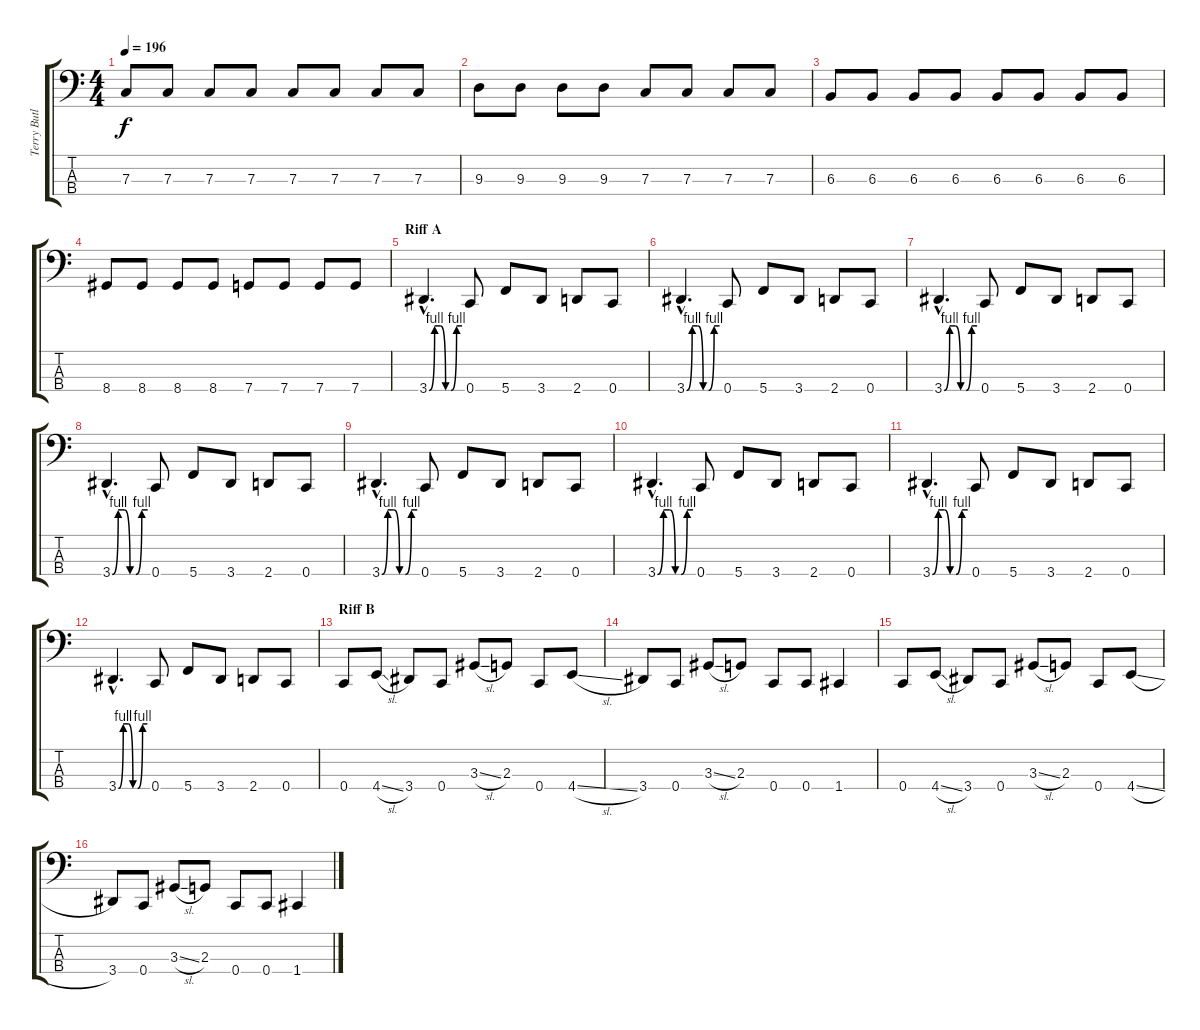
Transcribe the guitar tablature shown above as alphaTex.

\track ("Terry Butler" "Terry Butl") {instrument electricbassfinger}
\staff {score tabs}
\tuning (Eb2 Bb1 F1 C1) {hide}
\ts (4 4)
\tempo 196
\clef f4
\ks c
7.3.8{dy f} 7.3.8 7.3.8 7.3.8 7.3.8 7.3.8 7.3.8 7.3.8 |
9.3.8 9.3.8 9.3.8 9.3.8 7.3.8 7.3.8 7.3.8 7.3.8 |
6.3.8 6.3.8 6.3.8 6.3.8 6.3.8 6.3.8 6.3.8 6.3.8 |
8.4.8 8.4.8 8.4.8 8.4.8 7.4.8 7.4.8 7.4.8 7.4.8 |
\section ("" "Riff A")
3.4{be (custom 0 0 10 4 20 4 30 0 40 0 50 4 60 4) hac}.4{d} 0.4.8 5.4.8 3.4.8 2.4.8 0.4.8 |
3.4{be (custom 0 0 10 4 20 4 30 0 40 0 50 4 60 4) hac}.4{d} 0.4.8 5.4.8 3.4.8 2.4.8 0.4.8 |
3.4{be (custom 0 0 10 4 20 4 30 0 40 0 50 4 60 4) hac}.4{d} 0.4.8 5.4.8 3.4.8 2.4.8 0.4.8 |
3.4{be (custom 0 0 10 4 20 4 30 0 40 0 50 4 60 4) hac}.4{d} 0.4.8 5.4.8 3.4.8 2.4.8 0.4.8 |
3.4{be (custom 0 0 10 4 20 4 30 0 40 0 50 4 60 4) hac}.4{d} 0.4.8 5.4.8 3.4.8 2.4.8 0.4.8 |
3.4{be (custom 0 0 10 4 20 4 30 0 40 0 50 4 60 4) hac}.4{d} 0.4.8 5.4.8 3.4.8 2.4.8 0.4.8 |
3.4{be (custom 0 0 10 4 20 4 30 0 40 0 50 4 60 4) hac}.4{d} 0.4.8 5.4.8 3.4.8 2.4.8 0.4.8 |
3.4{be (custom 0 0 10 4 20 4 30 0 40 0 50 4 60 4) hac}.4{d} 0.4.8 5.4.8 3.4.8 2.4.8 0.4.8 |
\section ("" "Riff B")
0.4.8 4.4{sl}.8 3.4.8 0.4.8 3.3{sl}.8 2.3.8 0.4.8 4.4{sl}.8 |
3.4.8 0.4.8 3.3{sl}.8 2.3.8 0.4.8 0.4.8 1.4.4 |
0.4.8 4.4{sl}.8 3.4.8 0.4.8 3.3{sl}.8 2.3.8 0.4.8 4.4{sl}.8 |
3.4.8 0.4.8 3.3{sl}.8 2.3.8 0.4.8 0.4.8 1.4.4
